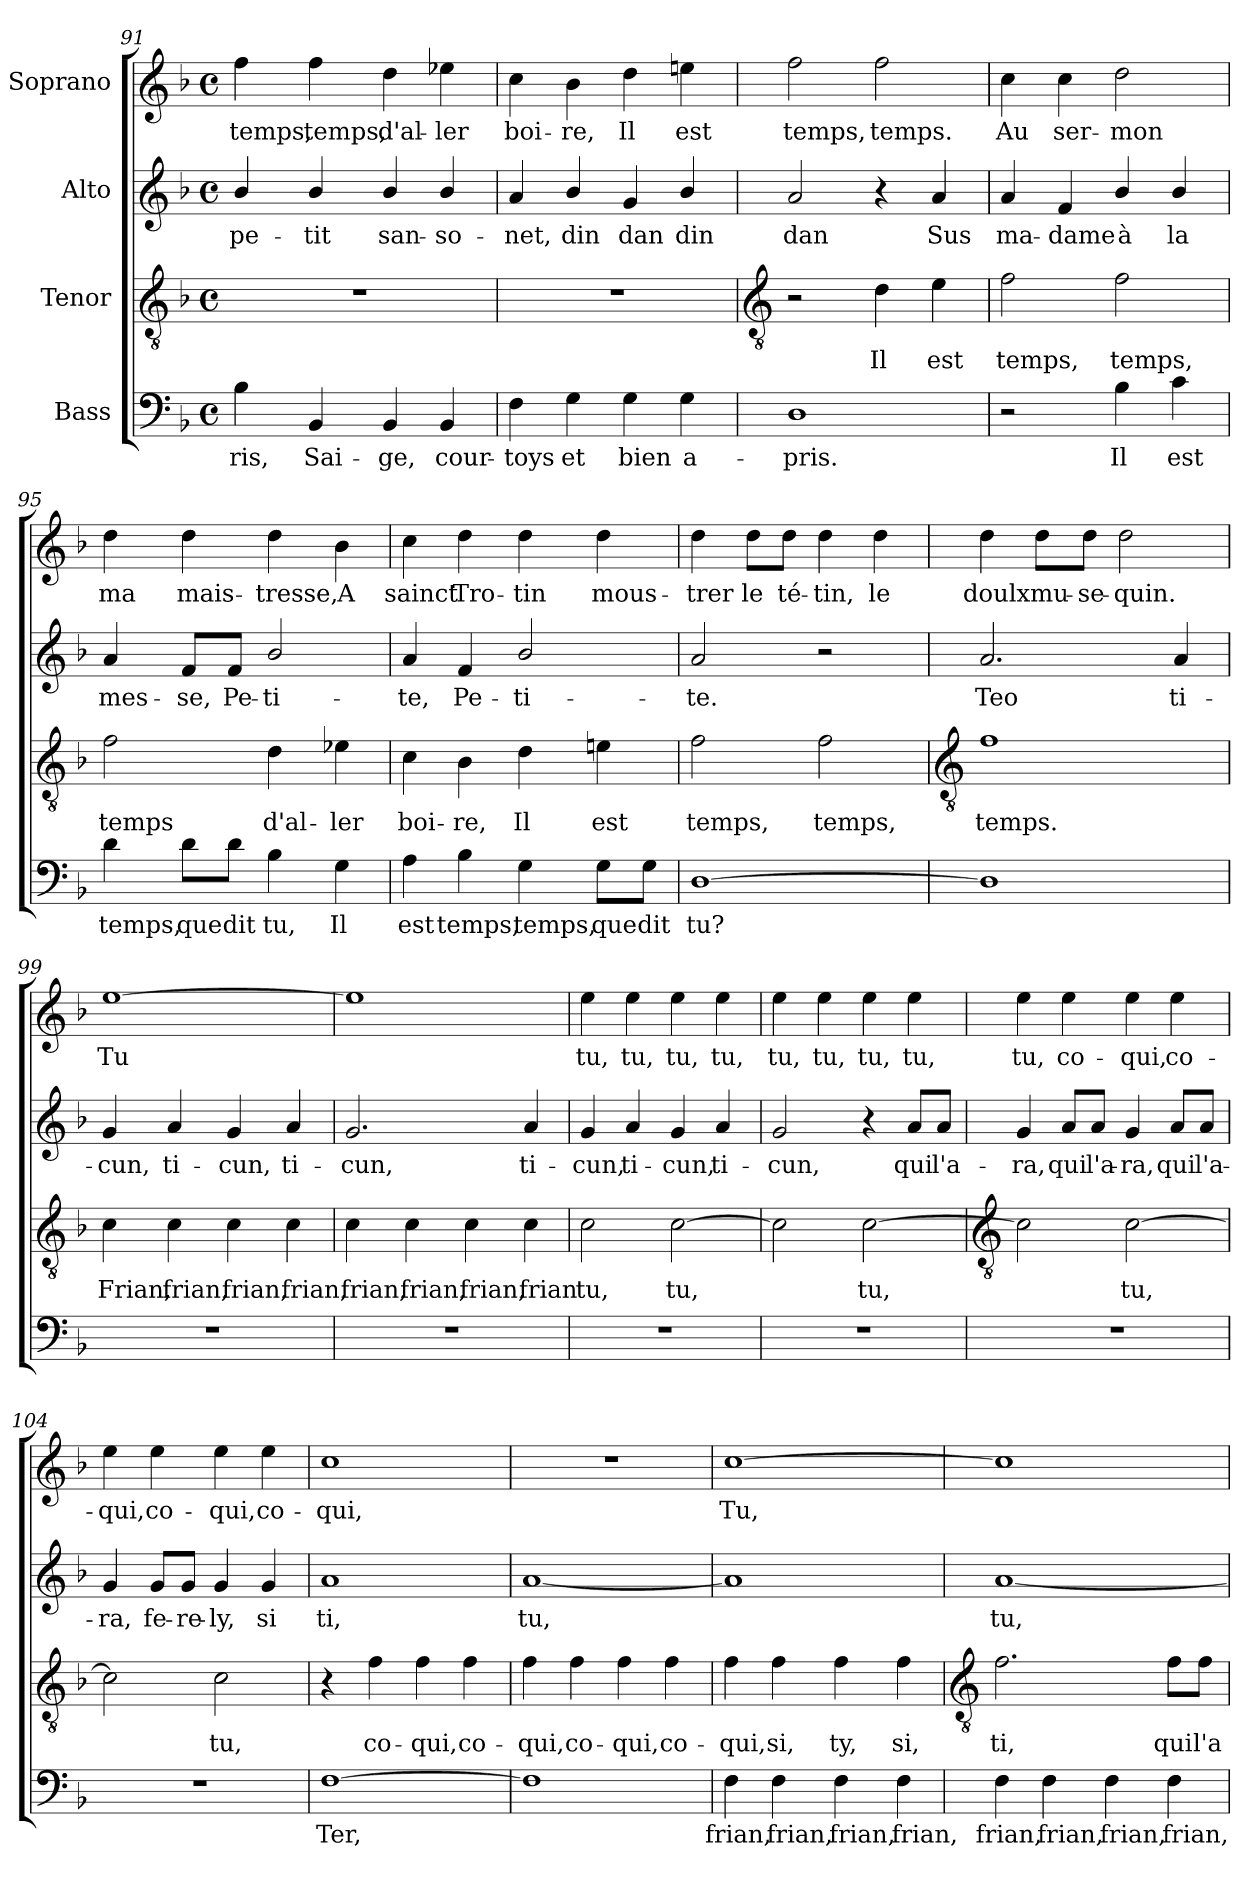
**kern	**text	**kern	**text	**kern	**text	**kern	**text
*part4	*part4	*part3	*part3	*part2	*part2	*part1	*part1
*staff4	*staff4	*staff3	*staff3	*staff2	*staff2	*staff1	*staff1
*I"Bass	*	*I"Tenor	*	*I"Alto	*	*I"Soprano	*
*clefF4	*	*clefGv2	*	*clefG2	*	*clefG2	*
*k[b-]	*	*k[b-]	*	*k[b-]	*	*k[b-]	*
*F:	*	*F:	*	*F:	*	*F:	*
*M4/4	*	*M4/4	*	*M4/4	*	*M4/4	*
*met(c)	*	*met(c)	*	*met(c)	*	*met(c)	*
=91	=91	=91	=91	=91	=91	=91	=91
!	!LO:LY:b	!	!	!	!LO:LY:b	!	!LO:LY:b
4B-	-ris,	1r	.	4b-/	pe-	4ff	temps,
!	!LO:LY:b	!	!	!	!LO:LY:b	!	!LO:LY:b
4BB-	Sai-	.	.	4b-/	-tit	4ff	temps,
!	!LO:LY:b	!	!	!	!LO:LY:b	!	!LO:LY:b
4BB-	-ge,	.	.	4b-/	san-	4dd	d'al-
!	!LO:LY:b	!	!	!	!LO:LY:b	!	!LO:LY:b
4BB-	cour-	.	.	4b-/	-so-	4ee-X	-ler
=92	=92	=92	=92	=92	=92	=92	=92
!	!LO:LY:b	!	!	!	!LO:LY:b	!	!LO:LY:b
4F	-toys	1r	.	4a	-net,	4cc	boi-
!	!LO:LY:b	!	!	!	!LO:LY:b	!	!LO:LY:b
4G	et	.	.	4b-/	din	4b-	-re,
!	!LO:LY:b	!	!	!	!LO:LY:b	!	!LO:LY:b
4G	bien	.	.	4g	dan	4dd	Il
!	!LO:LY:b	!	!	!	!LO:LY:b	!	!LO:LY:b
4G	a-	.	.	4b-/	din	4een	est
!!LO:LB:g=z
=93	=93	=93	=93	=93	=93	=93	=93
*	*	*clefGv2	*	*	*	*	*
!	!LO:LY:b	!	!	!	!LO:LY:b	!	!LO:LY:b
1D	-pris.	2r	.	2a	dan	2ff	temps,
!	!	!	!LO:LY:b	!	!	!	!LO:LY:b
.	.	4d	Il	4r	.	2ff	temps.
!	!	!	!LO:LY:b	!	!LO:LY:b	!	!
.	.	4e	est	4a	Sus	.	.
=94	=94	=94	=94	=94	=94	=94	=94
!	!	!	!LO:LY:b	!	!LO:LY:b	!	!LO:LY:b
2r	.	2f	temps,	4a	ma-	4cc	Au
!	!	!	!	!	!LO:LY:b	!	!LO:LY:b
.	.	.	.	4f	-dame	4cc	ser-
!	!LO:LY:b	!	!LO:LY:b	!	!LO:LY:b	!	!LO:LY:b
4B-	Il	2f	temps,	4b-/	à	2dd	-mon
!	!LO:LY:b	!	!	!	!LO:LY:b	!	!
4c	est	.	.	4b-/	la	.	.
=95	=95	=95	=95	=95	=95	=95	=95
!	!LO:LY:b	!	!LO:LY:b	!	!LO:LY:b	!	!LO:LY:b
4d	temps,	2f	temps	4a	mes-	4dd	ma
!	!LO:LY:b	!	!	!	!LO:LY:b	!	!LO:LY:b
8d\L	que	.	.	8f/L	-se,	4dd	mais-
!	!LO:LY:b	!	!	!	!LO:LY:b	!	!
8d\J	dit	.	.	8f/J	Pe-	.	.
!	!LO:LY:b	!	!LO:LY:b	!	!LO:LY:b	!	!LO:LY:b
4B-	tu,	4d	d'al-	2b-/	-ti-	4dd	-tresse,
!	!LO:LY:b	!	!LO:LY:b	!	!	!	!LO:LY:b
4G	Il	4e-X	-ler	.	.	4b-	A
=96	=96	=96	=96	=96	=96	=96	=96
!	!LO:LY:b	!	!LO:LY:b	!	!LO:LY:b	!	!LO:LY:b
4A	est	4c	boi-	4a	-te,	4cc	sainct
!	!LO:LY:b	!	!LO:LY:b	!	!LO:LY:b	!	!LO:LY:b
4B-	temps,	4B-	-re,	4f	Pe-	4dd	Tro-
!	!LO:LY:b	!	!LO:LY:b	!	!LO:LY:b	!	!LO:LY:b
4G	temps,	4d	Il	2b-/	-ti-	4dd	-tin
!	!LO:LY:b	!	!LO:LY:b	!	!	!	!LO:LY:b
8G\L	que	4en	est	.	.	4dd	mous-
!	!LO:LY:b	!	!	!	!	!	!
8G\J	dit	.	.	.	.	.	.
=97	=97	=97	=97	=97	=97	=97	=97
!	!LO:LY:b	!	!LO:LY:b	!	!LO:LY:b	!	!LO:LY:b
[1D	tu?	2f	temps,	2a	-te.	4dd	-trer
!	!	!	!	!	!	!	!LO:LY:b
.	.	.	.	.	.	8dd\L	le
!	!	!	!	!	!	!	!LO:LY:b
.	.	.	.	.	.	8dd\J	té-
!	!	!	!LO:LY:b	!	!	!	!LO:LY:b
.	.	2f	temps,	2r	.	4dd	-tin,
!	!	!	!	!	!	!	!LO:LY:b
.	.	.	.	.	.	4dd	le
!!LO:LB:g=z
=98	=98	=98	=98	=98	=98	=98	=98
*	*	*clefGv2	*	*	*	*	*
!	!	!	!LO:LY:b	!	!LO:LY:b	!	!LO:LY:b
1D]	.	1f	temps.	2.a	Teo	4dd	doulx
!	!	!	!	!	!	!	!LO:LY:b
.	.	.	.	.	.	8dd\L	mu-
!	!	!	!	!	!	!	!LO:LY:b
.	.	.	.	.	.	8dd\J	-se-
!	!	!	!	!	!	!	!LO:LY:b
.	.	.	.	.	.	2dd	-quin.
!	!	!	!	!	!LO:LY:b	!	!
.	.	.	.	4a	ti-	.	.
=99	=99	=99	=99	=99	=99	=99	=99
!	!	!	!LO:LY:b	!	!LO:LY:b	!	!LO:LY:b
1r	.	4c	Frian,	4g	-cun,	[1ee	Tu
!	!	!	!LO:LY:b	!	!LO:LY:b	!	!
.	.	4c	frian,	4a	ti-	.	.
!	!	!	!LO:LY:b	!	!LO:LY:b	!	!
.	.	4c	frian,	4g	-cun,	.	.
!	!	!	!LO:LY:b	!	!LO:LY:b	!	!
.	.	4c	frian,	4a	ti-	.	.
=100	=100	=100	=100	=100	=100	=100	=100
!	!	!	!LO:LY:b	!	!LO:LY:b	!	!
1r	.	4c	frian,	2.g	-cun,	1ee]	.
!	!	!	!LO:LY:b	!	!	!	!
.	.	4c	frian,	.	.	.	.
!	!	!	!LO:LY:b	!	!	!	!
.	.	4c	frian,	.	.	.	.
!	!	!	!LO:LY:b	!	!LO:LY:b	!	!
.	.	4c	frian	4a	ti-	.	.
=101	=101	=101	=101	=101	=101	=101	=101
!	!	!	!LO:LY:b	!	!LO:LY:b	!	!LO:LY:b
1r	.	2c	tu,	4g	-cun,	4ee	tu,
!	!	!	!	!	!LO:LY:b	!	!LO:LY:b
.	.	.	.	4a	ti-	4ee	tu,
!	!	!	!LO:LY:b	!	!LO:LY:b	!	!LO:LY:b
.	.	[2c	tu,	4g	-cun,	4ee	tu,
!	!	!	!	!	!LO:LY:b	!	!LO:LY:b
.	.	.	.	4a	ti-	4ee	tu,
=102	=102	=102	=102	=102	=102	=102	=102
!	!	!	!	!	!LO:LY:b	!	!LO:LY:b
1r	.	2c]	.	2g	-cun,	4ee	tu,
!	!	!	!	!	!	!	!LO:LY:b
.	.	.	.	.	.	4ee	tu,
!	!	!	!LO:LY:b	!	!	!	!LO:LY:b
.	.	[2c	tu,	4r	.	4ee	tu,
!	!	!	!	!	!LO:LY:b	!	!LO:LY:b
.	.	.	.	8a/L	qui	4ee	tu,
!	!	!	!	!	!LO:LY:b	!	!
.	.	.	.	8a/J	l'a-	.	.
!!LO:LB:g=z
=103	=103	=103	=103	=103	=103	=103	=103
*	*	*clefGv2	*	*	*	*	*
!	!	!	!	!	!LO:LY:b	!	!LO:LY:b
1r	.	2c]	.	4g	-ra,	4ee	tu,
!	!	!	!	!	!LO:LY:b	!	!LO:LY:b
.	.	.	.	8a/L	qui	4ee	co-
!	!	!	!	!	!LO:LY:b	!	!
.	.	.	.	8a/J	l'a-	.	.
!	!	!	!LO:LY:b	!	!LO:LY:b	!	!LO:LY:b
.	.	[2c	tu,	4g	-ra,	4ee	-qui,
!	!	!	!	!	!LO:LY:b	!	!LO:LY:b
.	.	.	.	8a/L	qui	4ee	co-
!	!	!	!	!	!LO:LY:b	!	!
.	.	.	.	8a/J	l'a-	.	.
=104	=104	=104	=104	=104	=104	=104	=104
!	!	!	!	!	!LO:LY:b	!	!LO:LY:b
1r	.	2c]	.	4g	-ra,	4ee	-qui,
!	!	!	!	!	!LO:LY:b	!	!LO:LY:b
.	.	.	.	8g/L	fe-	4ee	co-
!	!	!	!	!	!LO:LY:b	!	!
.	.	.	.	8g/J	-re-	.	.
!	!	!	!LO:LY:b	!	!LO:LY:b	!	!LO:LY:b
.	.	2c	tu,	4g	-ly,	4ee	-qui,
!	!	!	!	!	!LO:LY:b	!	!LO:LY:b
.	.	.	.	4g	si	4ee	co-
=105	=105	=105	=105	=105	=105	=105	=105
!	!LO:LY:b	!	!	!	!LO:LY:b	!	!LO:LY:b
[1F	Ter,	4r	.	1a	ti,	1cc	-qui,
!	!	!	!LO:LY:b	!	!	!	!
.	.	4f	co-	.	.	.	.
!	!	!	!LO:LY:b	!	!	!	!
.	.	4f	-qui,	.	.	.	.
!	!	!	!LO:LY:b	!	!	!	!
.	.	4f	co-	.	.	.	.
=106	=106	=106	=106	=106	=106	=106	=106
!	!	!	!LO:LY:b	!	!LO:LY:b	!	!
1F]	.	4f	-qui,	[1a	tu,	1r	.
!	!	!	!LO:LY:b	!	!	!	!
.	.	4f	co-	.	.	.	.
!	!	!	!LO:LY:b	!	!	!	!
.	.	4f	-qui,	.	.	.	.
!	!	!	!LO:LY:b	!	!	!	!
.	.	4f	co-	.	.	.	.
=107	=107	=107	=107	=107	=107	=107	=107
!	!LO:LY:b	!	!LO:LY:b	!	!	!	!LO:LY:b
4F	frian,	4f	-qui,	1a]	.	[1cc	Tu,
!	!LO:LY:b	!	!LO:LY:b	!	!	!	!
4F	frian,	4f	si,	.	.	.	.
!	!LO:LY:b	!	!LO:LY:b	!	!	!	!
4F	frian,	4f	ty,	.	.	.	.
!	!LO:LY:b	!	!LO:LY:b	!	!	!	!
4F	frian,	4f	si,	.	.	.	.
!!LO:LB:g=z
=108	=108	=108	=108	=108	=108	=108	=108
*	*	*clefGv2	*	*	*	*	*
!	!LO:LY:b	!	!LO:LY:b	!	!LO:LY:b	!	!
4F	frian,	2.f	ti,	[1a	tu,	1cc]	.
!	!LO:LY:b	!	!	!	!	!	!
4F	frian,	.	.	.	.	.	.
!	!LO:LY:b	!	!	!	!	!	!
4F	frian,	.	.	.	.	.	.
!	!LO:LY:b	!	!LO:LY:b	!	!	!	!
4F	frian,	8f\L	qui	.	.	.	.
!	!	!	!LO:LY:b	!	!	!	!
.	.	8f\J	l'a-	.	.	.	.
=	=	=	=	=	=	=	=
*-	*-	*-	*-	*-	*-	*-	*-
